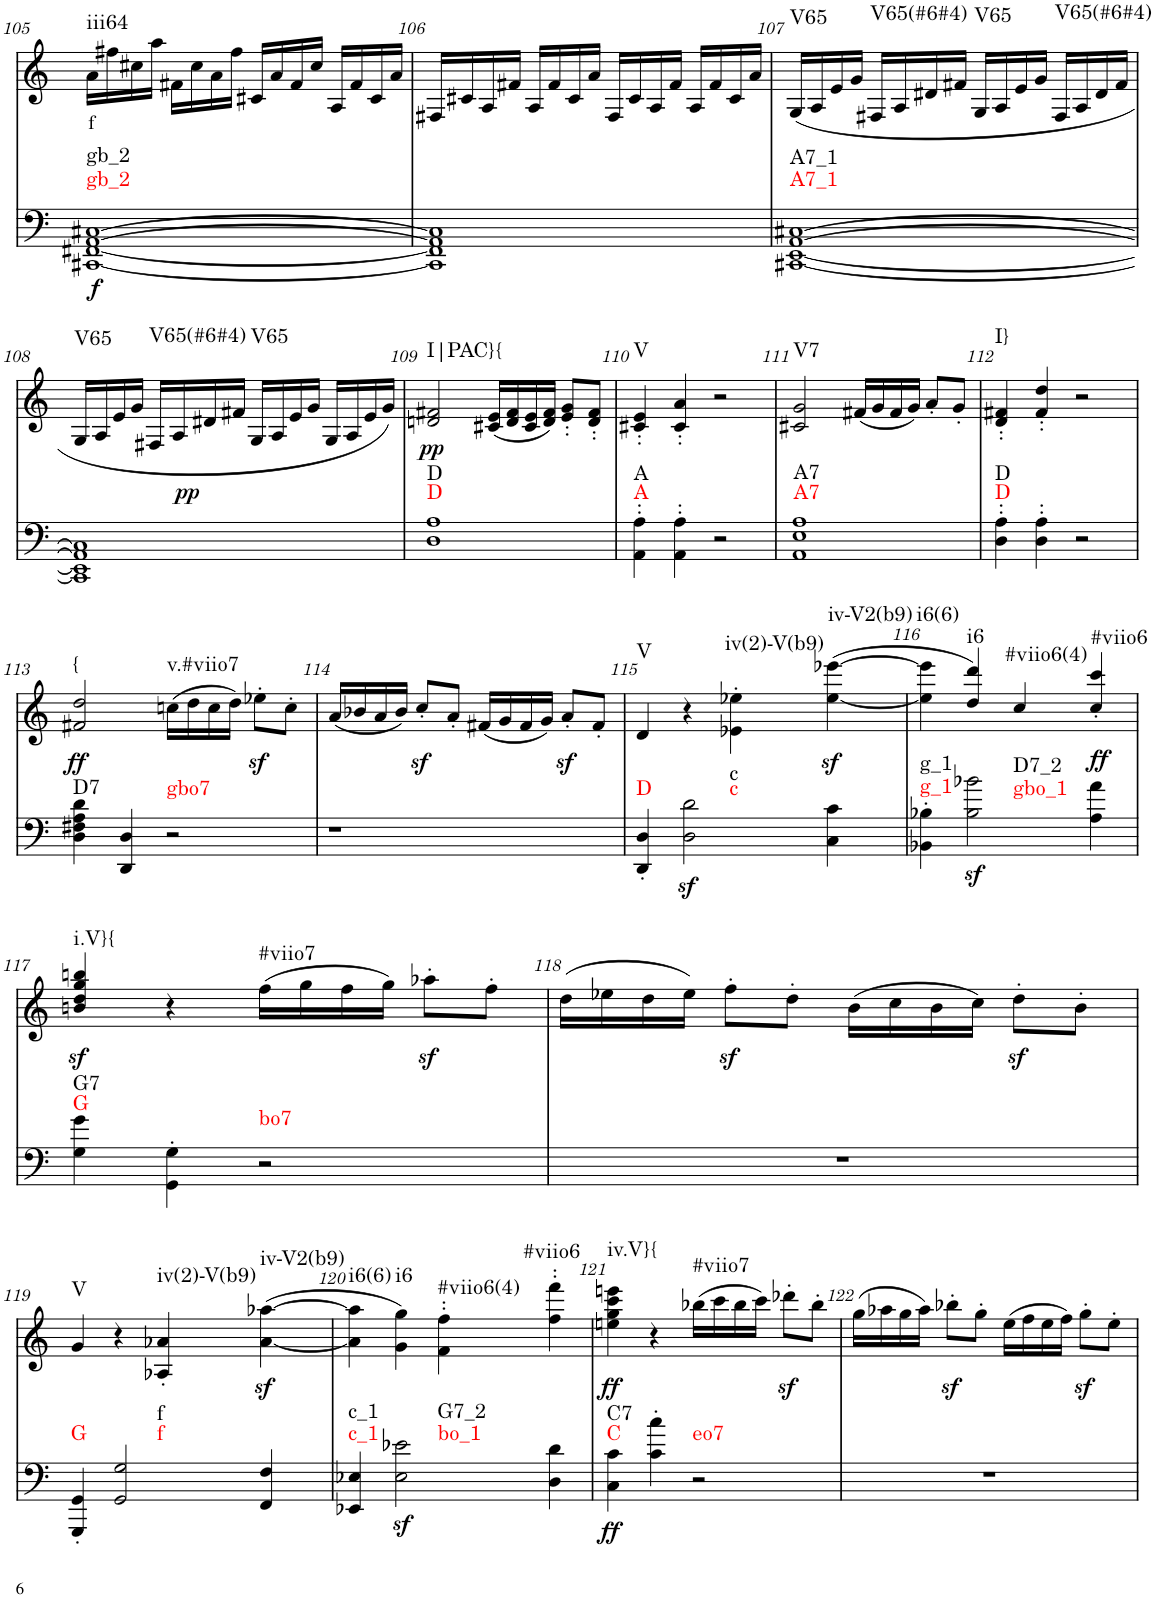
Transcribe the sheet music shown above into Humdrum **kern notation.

**kern	**dynam	**kern	**text	**dynam	**harte
*part2	*part2	*part1	*part1	*part1	*part1
*staff2	*staff2	*staff1	*staff1	*staff1	*
*I"piano	*	*I"piano	*	*	*
*I'Pno	*	*I'Pno	*	*	*
!!LO:PB:g=z
*clefF4	*	*clefG2	*	*	*
*k[]	*	*k[]	*	*	*
*M4/4	*	*M4/4	*	*	*
=105	=105	=105	=105	=105	=105
!	!LO:DY:b	!	!LO:LY:b	!	!LO:H:kt=iii64
[1CC#X [1FF#X [1AA [1C#X	f	16a\LL	f	.	N
.	.	16ff#X\	.	.	.
.	.	16cc#X\	.	.	.
.	.	16aa\JJ	.	.	.
.	.	16f#X\LL	.	.	.
.	.	16cc#\	.	.	.
.	.	16a\	.	.	.
.	.	16ff#\JJ	.	.	.
.	.	16c#X/LL	.	.	.
.	.	16a/	.	.	.
.	.	16f#/	.	.	.
.	.	16cc#/JJ	.	.	.
.	.	16A/LL	.	.	.
.	.	16f#/	.	.	.
.	.	16c#/	.	.	.
.	.	16a/JJ	.	.	.
=106	=106	=106	=106	=106	=106
1CC#] 1FF#] 1AA] 1C#]	.	16F#X/LL	.	.	.
.	.	16c#X/	.	.	.
.	.	16A/	.	.	.
.	.	16f#X/JJ	.	.	.
.	.	16A/LL	.	.	.
.	.	16f#/	.	.	.
.	.	16c#/	.	.	.
.	.	16a/JJ	.	.	.
.	.	16F#/LL	.	.	.
.	.	16c#/	.	.	.
.	.	16A/	.	.	.
.	.	16f#/JJ	.	.	.
.	.	16A/LL	.	.	.
.	.	16f#/	.	.	.
.	.	16c#/	.	.	.
.	.	16a/JJ	.	.	.
=107	=107	=107	=107	=107	=107
!	!	!	!	!	!LO:H:kt=V65
[1CC#X [1EE [1AA [1C#X	.	(16G/LL	.	.	N
.	.	16A/	.	.	.
.	.	16e/	.	.	.
.	.	16g/JJ	.	.	.
!	!	!	!	!	!LO:H:kt=V65(#6#4)
.	.	16F#X/LL	.	.	N
.	.	16A/	.	.	.
.	.	16d#X/	.	.	.
.	.	16f#X/JJ	.	.	.
!	!	!	!	!	!LO:H:kt=V65
.	.	16G/LL	.	.	N
.	.	16A/	.	.	.
.	.	16e/	.	.	.
.	.	16g/JJ	.	.	.
!	!	!	!	!	!LO:H:kt=V65(#6#4)
.	.	16F#/LL	.	.	N
.	.	16A/	.	.	.
.	.	16d#/	.	.	.
.	.	16f#/JJ	.	.	.
!!LO:LB:g=z
=108	=108	=108	=108	=108	=108
!	!LO:DY:a	!	!	!	!LO:H:kt=V65
1CC#] 1EE] 1AA] 1C#]	pp	16G/LL	.	.	N
.	.	16A/	.	.	.
.	.	16e/	.	.	.
.	.	16g/JJ	.	.	.
!	!	!	!	!	!LO:H:kt=V65(#6#4)
.	.	16F#X/LL	.	.	N
.	.	16A/	.	.	.
.	.	16d#X/	.	.	.
.	.	16f#X/JJ	.	.	.
!	!	!	!	!	!LO:H:kt=V65
.	.	16G/LL	.	.	N
.	.	16A/	.	.	.
.	.	16e/	.	.	.
.	.	16g/JJ	.	.	.
.	.	16G/LL	.	.	.
.	.	16A/	.	.	.
.	.	16e/	.	.	.
.	.	16g/JJ)	.	.	.
=109	=109	=109	=109	=109	=109
!	!	!	!	!LO:DY:b	!LO:H:kt=I|PAC}{
1D 1A	.	2dn/ 2f#X/	.	pp	N
.	.	(16c#X/ 16e/LL	.	.	.
.	.	16d/ 16f#/	.	.	.
.	.	16c#/ 16e/	.	.	.
.	.	16d/ 16f#/JJ)	.	.	.
.	.	8e/' 8g/'L	.	.	.
.	.	8d/' 8f#/'J	.	.	.
=110	=110	=110	=110	=110	=110
!	!	!	!	!	!LO:H:kt=V
4AA\' 4A\'	.	4c#X/' 4e/'	.	.	N
4AA\' 4A\'	.	4c#/' 4a/'	.	.	.
2r	.	2r	.	.	.
=111	=111	=111	=111	=111	=111
!	!	!	!	!	!LO:H:kt=V7
1AA 1E 1A	.	2c#X/ 2g/	.	.	N
.	.	(16f#X/LL	.	.	.
.	.	16g/	.	.	.
.	.	16f#/	.	.	.
.	.	16g/JJ)	.	.	.
.	.	8a'/L	.	.	.
.	.	8g'/J	.	.	.
=112	=112	=112	=112	=112	=112
!	!	!	!	!	!LO:H:kt=I}
4D\' 4A\'	.	4d/' 4f#X/'	.	.	N
4D\' 4A\'	.	4f#/' 4dd/'	.	.	.
2r	.	2r	.	.	.
!!LO:LB:g=z
=113	=113	=113	=113	=113	=113
!	!	!	!	!LO:DY:b	!LO:H:kt={
4D\ 4F#X\ 4A\ 4d\	.	2f#X/ 2dd/	.	ff	N
4DD/ 4D/	.	.	.	.	.
!	!	!	!	!	!LO:H:kt=v.#viio7
2r	.	(16ccn\LL	.	.	N
.	.	16dd\	.	.	.
.	.	16cc\	.	.	.
.	.	16dd\JJ)	.	.	.
.	.	8ee-Xz<'\L	.	.	.
.	.	8cc'\J	.	.	.
=114	=114	=114	=114	=114	=114
1r	.	(16a/LL	.	.	.
.	.	16b-X/	.	.	.
.	.	16a/	.	.	.
.	.	16b-/JJ)	.	.	.
.	.	8ccz<'/L	.	.	.
.	.	8a'/J	.	.	.
.	.	(16f#X/LL	.	.	.
.	.	16g/	.	.	.
.	.	16f#/	.	.	.
.	.	16g/JJ)	.	.	.
.	.	8az<'/L	.	.	.
.	.	8f#'/J	.	.	.
=115	=115	=115	=115	=115	=115
!	!	!	!	!	!LO:H:kt=V
4DD/' 4D/'	.	4d/	.	.	N
2D\z< 2d\z<	.	4r	.	.	.
!	!	!	!	!	!LO:H:kt=iv(2)-V(b9)
.	.	4e-X\' 4ee-X\'	.	.	N
!	!	!	!	!LO:DY:b	!LO:H:kt=iv-V2(b9)
4C\ 4c\	.	([4ee-\ [4eee-X\	.	sf	N
=116	=116	=116	=116	=116	=116
!	!	!	!	!	!LO:H:kt=i6(6)
4BB-X\' 4B-X\'	.	4ee-\] 4eee-\]	.	.	N
!	!	!	!	!	!LO:H:kt=i6
2B-\z< 2b-X\z<	.	4dd/ 4ddd/)	.	.	N
!	!	!	!	!	!LO:H:kt=#viio6(4)
.	.	4cc/	.	.	N
!	!	!	!LO:LY:b	!LO:DY:b	!LO:H:kt=#viio6
4A\ 4a\	.	4cc/' 4ccc/'	ff	ff	N
!!LO:LB:g=z
=117	=117	=117	=117	=117	=117
!	!	!	!	!LO:DY:b	!LO:H:kt=i.V}{
4G\ 4g\	.	4bn/ 4dd/ 4gg/ 4bbn/	.	sf	N
4GG\' 4G\'	.	4r	.	.	.
!	!	!	!	!	!LO:H:kt=#viio7
2r	.	(16ff\LL	.	.	N
.	.	16gg\	.	.	.
.	.	16ff\	.	.	.
.	.	16gg\JJ)	.	.	.
.	.	8aa-Xz<'\L	.	.	.
.	.	8ff'\J	.	.	.
=118	=118	=118	=118	=118	=118
1r	.	(16dd\LL	.	.	.
.	.	16ee-X\	.	.	.
.	.	16dd\	.	.	.
.	.	16ee-\JJ)	.	.	.
.	.	8ffz<'\L	.	.	.
.	.	8dd'\J	.	.	.
.	.	(16b\LL	.	.	.
.	.	16cc\	.	.	.
.	.	16b\	.	.	.
.	.	16cc\JJ)	.	.	.
.	.	8ddz<'\L	.	.	.
.	.	8b'\J	.	.	.
!!LO:LB:g=z
=119	=119	=119	=119	=119	=119
!	!	!	!	!	!LO:H:kt=V
4GGG/' 4GG/'	.	4g/	.	.	N
2GG/ 2G/	.	4r	.	.	.
!	!	!	!	!	!LO:H:kt=iv(2)-V(b9)
.	.	4A-X/' 4a-X/'	.	.	N
!	!	!	!	!LO:DY:b	!LO:H:kt=iv-V2(b9)
4FF/ 4F/	.	([4a-\ [4aa-X\	.	sf	N
=120	=120	=120	=120	=120	=120
!	!	!	!	!	!LO:H:kt=i6(6)
4EE-X/ 4E-X/	.	4a-\] 4aa-\]	.	.	N
!	!	!	!	!	!LO:H:kt=i6
2E-\z< 2e-X\z<	.	4g\ 4gg\)	.	.	N
!	!	!	!	!	!LO:H:kt=#viio6(4)
.	.	4f\' 4ff\'	.	.	N
!	!	!	!	!	!LO:H:kt=#viio6
4D\ 4d\	.	4ff\' 4fff\'	.	.	N
=121	=121	=121	=121	=121	=121
!	!LO:DY:b	!	!	!LO:DY:b	!LO:H:kt=iv.V}{
4C\ 4c\	ff	4een\ 4gg\ 4ccc\ 4eeen\	.	ff	N
4c\' 4cc\'	.	4r	.	.	.
!	!	!	!	!	!LO:H:kt=#viio7
2r	.	(16bb-X\LL	.	.	N
.	.	16ccc\	.	.	.
.	.	16bb-\	.	.	.
.	.	16ccc\JJ)	.	.	.
.	.	8ddd-Xz<'\L	.	.	.
.	.	8bb-'\J	.	.	.
=122	=122	=122	=122	=122	=122
1r	.	(16gg\LL	.	.	.
.	.	16aa-X\	.	.	.
.	.	16gg\	.	.	.
.	.	16aa-\JJ)	.	.	.
.	.	8bb-Xz<'\L	.	.	.
.	.	8gg'\J	.	.	.
.	.	(16ee\LL	.	.	.
.	.	16ff\	.	.	.
.	.	16ee\	.	.	.
.	.	16ff\JJ)	.	.	.
.	.	8ggz<'\L	.	.	.
.	.	8ee'\J	.	.	.
=	=	=	=	=	=
*-	*-	*-	*-	*-	*-
